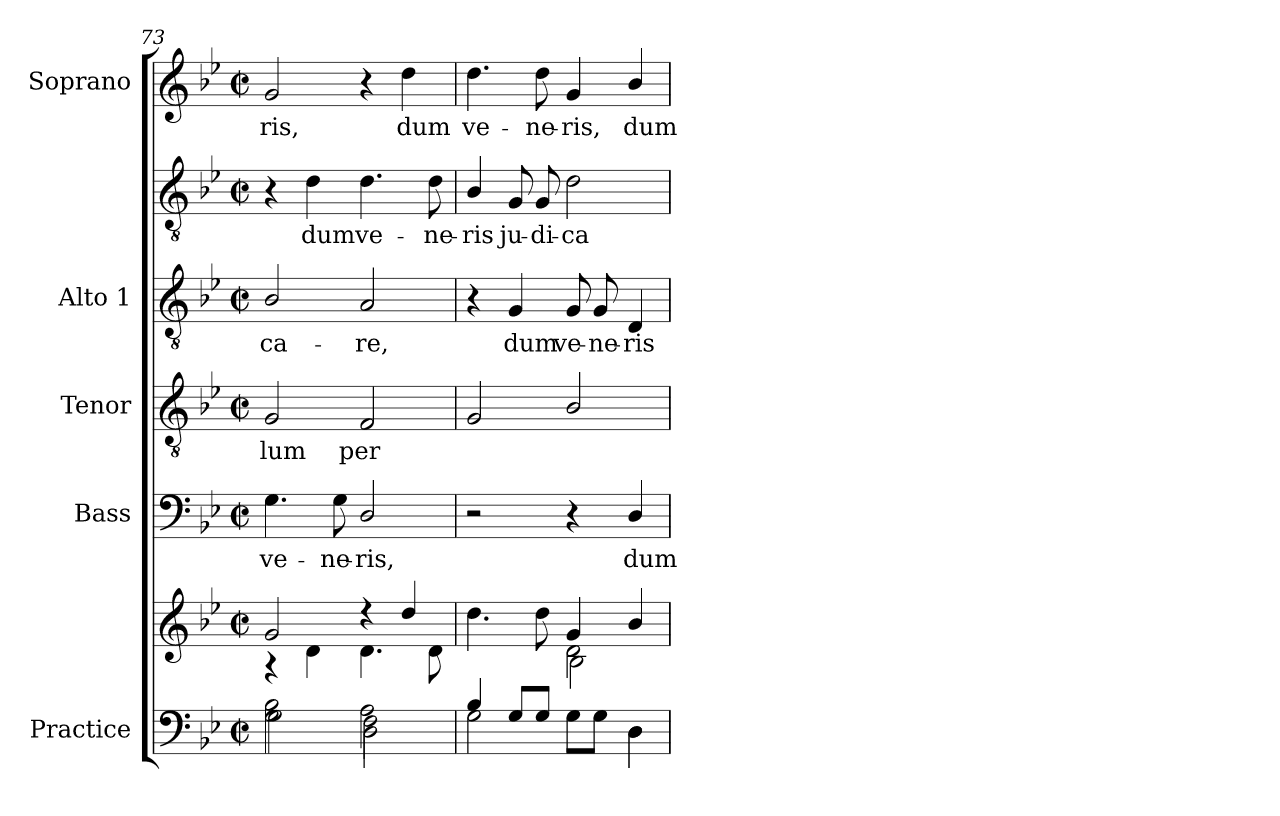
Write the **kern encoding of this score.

**kern	**kern	**kern	**text	**kern	**text	**kern	**text	**kern	**text	**kern	**text
*part5	*part5	*part4	*part4	*part3	*part3	*part2	*part2	*part2	*part2	*part1	*part1
*staff7	*staff6	*staff5	*staff5	*staff4	*staff4	*staff3	*staff3	*staff2	*staff2	*staff1	*staff1
*I"Practice	*	*I"Bass	*	*I"Tenor	*	*I"Alto 1	*	*	*	*I"Soprano	*
*	*	*I'B	*	*I'T	*	*I'A	*	*	*	*I'S	*
*clefF4	*clefG2	*clefF4	*	*clefGv2	*	*clefGv2	*	*clefGv2	*	*clefG2	*
*k[b-e-]	*k[b-e-]	*k[b-e-]	*	*k[b-e-]	*	*k[b-e-]	*	*k[b-e-]	*	*k[b-e-]	*
*B-:	*B-:	*B-:	*	*B-:	*	*B-:	*	*B-:	*	*B-:	*
*M2/2	*M2/2	*M2/2	*	*M2/2	*	*M2/2	*	*M2/2	*	*M2/2	*
*met(c|)	*met(c|)	*met(c|)	*	*met(c|)	*	*met(c|)	*	*met(c|)	*	*met(c|)	*
=73	=73	=73	=73	=73	=73	=73	=73	=73	=73	=73	=73
*^	*^	*	*	*	*	*	*	*	*	*	*
*	*^	*	*	*	*	*	*	*	*	*	*	*	*
!	!	!	!	!	!	!LO:LY:b	!	!LO:LY:b	!	!LO:LY:b	!	!	!	!LO:LY:b
2B-\	2G\	2G\	2g/	4r	4.G	ve-	2G	lum	2B-/	-ca-	4r	.	2g	-ris,
!	!	!	!	!	!	!	!	!	!	!	!	!LO:LY:b	!	!
.	.	.	.	4d\	.	.	.	.	.	.	4d	-dum	.	.
!	!	!	!	!	!	!LO:LY:b	!	!	!	!	!	!	!	!
.	.	.	.	.	8G	-ne-	.	.	.	.	.	.	.	.
!	!	!	!	!	!	!LO:LY:b	!	!LO:LY:b	!	!LO:LY:b	!	!LO:LY:b	!	!
2A\	2F\	2D\	4r	4.d\	2D/	-ris,	2F	per	2A	-re,	4.d	ve-	4r	.
!	!	!	!	!	!	!	!	!	!	!	!	!	!	!LO:LY:b
.	.	.	4dd/	.	.	.	.	.	.	.	.	.	4dd	dum
!	!	!	!	!	!	!	!	!	!	!	!	!LO:LY:b	!	!
.	.	.	.	8d\	.	.	.	.	.	.	8d	-ne-	.	.
=74	=74	=74	=74	=74	=74	=74	=74	=74	=74	=74	=74	=74	=74	=74
*	*	*^	*^	*^	*	*	*	*	*	*	*	*	*	*
!	!	!	!	!	!	!	!	!	!	!	!	!	!	!	!LO:LY:b	!	!LO:LY:b
4B-/	2ryy	2G\	2ryy	4.dd\	2ryy	4ryy	2ryy	2r	.	2G	.	4r	.	4B-/	ris	4.dd	ve-
!	!	!	!	!	!	!	!	!	!	!	!	!	!LO:LY:b	!	!LO:LY:b	!	!
8G/L	.	.	.	.	.	4G\yy	.	.	.	.	.	4G	-dum	8G	ju-	.	.
!	!	!	!	!	!	!	!	!	!	!	!	!	!	!	!LO:LY:b	!	!LO:LY:b
8G/J	.	.	.	8dd\	.	.	.	.	.	.	.	.	.	8G	-di-	8dd	-ne-
!	!	!	!	!	!	!	!	!	!	!	!	!	!LO:LY:b	!	!LO:LY:b	!	!LO:LY:b
2ryy	8G\L	2ryy	4ryy	4g/	2d\	2ryy	2B-\	4r	.	2B-/	.	8G	ve-	2d	-ca-	4g	-ris,
!	!	!	!	!	!	!	!	!	!	!	!	!	!LO:LY:b	!	!	!	!
.	8G\J	.	.	.	.	.	.	.	.	.	.	8G	-ne-	.	.	.	.
!	!	!	!	!	!	!	!	!	!LO:LY:b	!	!	!	!LO:LY:b	!	!	!	!LO:LY:b
.	4D\	.	4D\	4b-/	.	.	.	4D/	dum	.	.	4D	-ris	.	.	4b-/	dum
*v	*v	*v	*v	*	*	*	*	*	*	*	*	*	*	*	*	*	*
*	*v	*v	*v	*v	*	*	*	*	*	*	*	*	*	*
=	=	=	=	=	=	=	=	=	=	=	=
*-	*-	*-	*-	*-	*-	*-	*-	*-	*-	*-	*-
